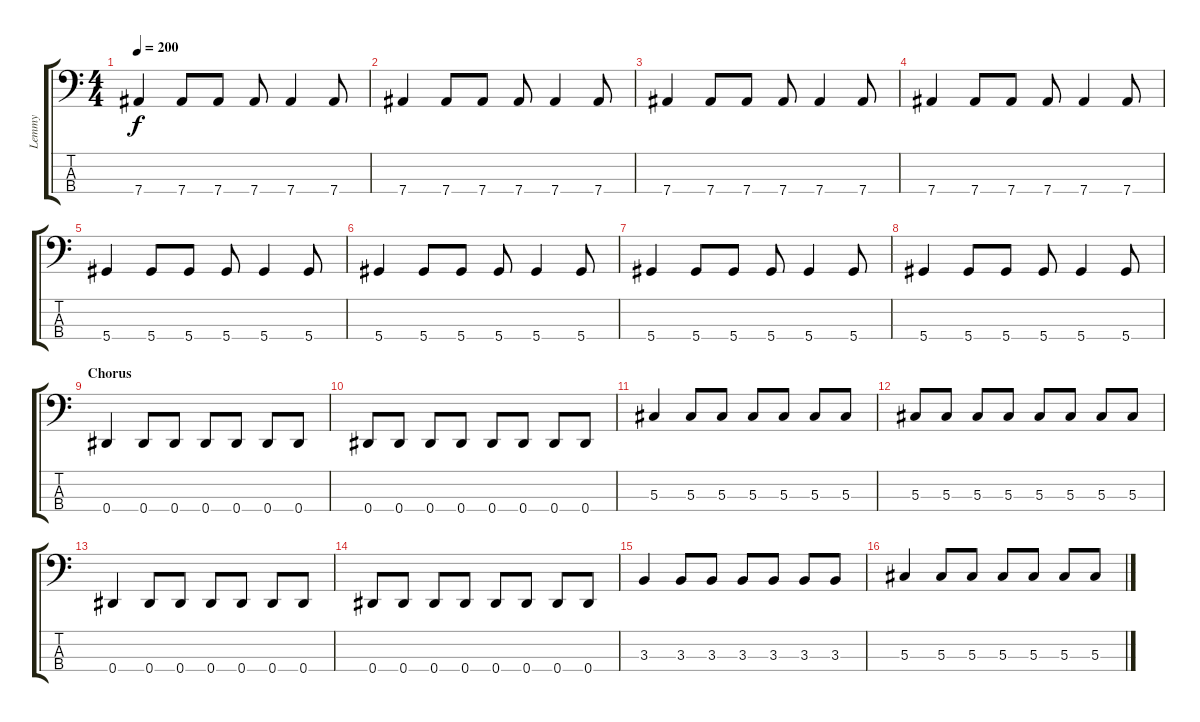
\track ("Lemmy" "Lemmy") {instrument distortionguitar}
\staff {score tabs}
\tuning (Gb2 Db2 Ab1 Eb1) {hide}
\ts (4 4)
\tempo 200
\clef f4
\ks c
7.4.4{dy f} 7.4.8 7.4.8 7.4.8 7.4.4 7.4.8 |
7.4.4 7.4.8 7.4.8 7.4.8 7.4.4 7.4.8 |
7.4.4 7.4.8 7.4.8 7.4.8 7.4.4 7.4.8 |
7.4.4 7.4.8 7.4.8 7.4.8 7.4.4 7.4.8 |
5.4.4 5.4.8 5.4.8 5.4.8 5.4.4 5.4.8 |
5.4.4 5.4.8 5.4.8 5.4.8 5.4.4 5.4.8 |
5.4.4 5.4.8 5.4.8 5.4.8 5.4.4 5.4.8 |
5.4.4 5.4.8 5.4.8 5.4.8 5.4.4 5.4.8 |
\section ("" "Chorus")
0.4.4 0.4.8 0.4.8 0.4.8 0.4.8 0.4.8 0.4.8 |
0.4.8 0.4.8 0.4.8 0.4.8 0.4.8 0.4.8 0.4.8 0.4.8 |
5.3.4 5.3.8 5.3.8 5.3.8 5.3.8 5.3.8 5.3.8 |
5.3.8 5.3.8 5.3.8 5.3.8 5.3.8 5.3.8 5.3.8 5.3.8 |
0.4.4 0.4.8 0.4.8 0.4.8 0.4.8 0.4.8 0.4.8 |
0.4.8 0.4.8 0.4.8 0.4.8 0.4.8 0.4.8 0.4.8 0.4.8 |
3.3.4 3.3.8 3.3.8 3.3.8 3.3.8 3.3.8 3.3.8 |
5.3.4 5.3.8 5.3.8 5.3.8 5.3.8 5.3.8 5.3.8
